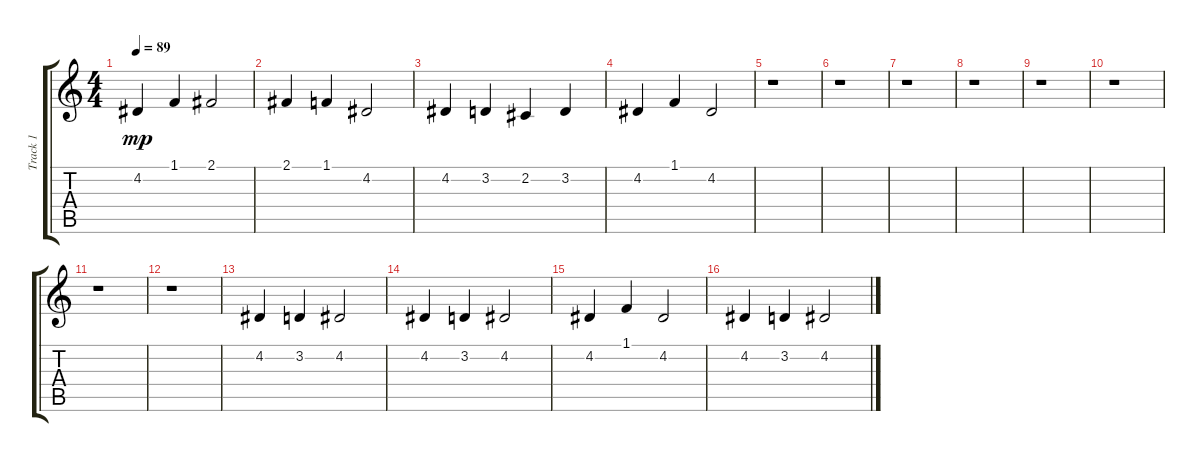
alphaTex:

\track ("Track 1" "Track 1") {instrument clarinet}
\staff {score tabs}
\tuning (E4 B3 G3 D3 A2 E2) {hide}
\ts (4 4)
\tempo 89
\clef g2
\ks c
4.2.4{dy mp} 1.1.4 2.1.2 |
2.1.4 1.1.4 4.2.2 |
4.2.4 3.2.4 2.2.4 3.2.4 |
4.2.4 1.1.4 4.2.2 |
r.1 |
r.1 |
r.1 |
r.1 |
r.1 |
r.1 |
r.1 |
r.1 |
4.2.4 3.2.4 4.2.2 |
4.2.4 3.2.4 4.2.2 |
4.2.4 1.1.4 4.2.2 |
4.2.4 3.2.4 4.2.2
